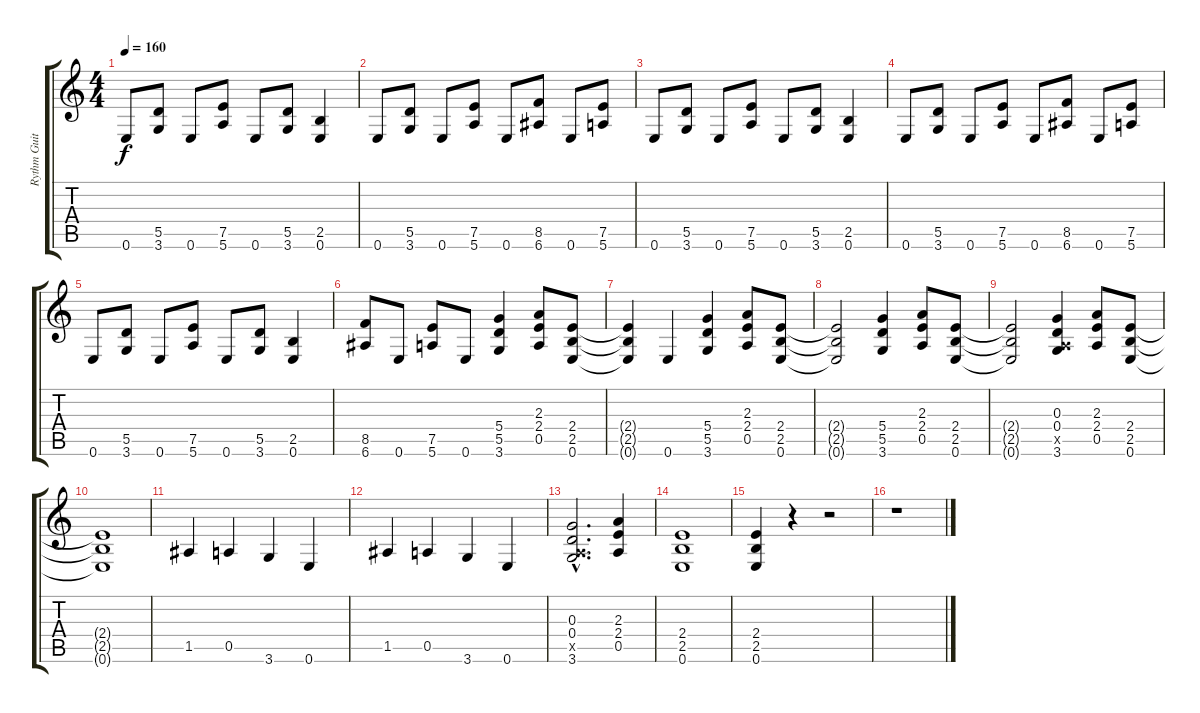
\track ("Rythm Guitar" "Rythm Guit") {instrument overdrivenguitar}
\staff {score tabs}
\tuning (E4 B3 G3 D3 A2 E2) {hide}
\ts (4 4)
\tempo 160
\clef g2
\ks c
0.6.8{dy f} (5.5 3.6).8 0.6.8 (7.5 5.6).8 0.6.8 (5.5 3.6).8 (2.5 0.6).4 |
0.6.8 (5.5 3.6).8 0.6.8 (7.5 5.6).8 0.6.8 (8.5 6.6).8 0.6.8 (7.5 5.6).8 |
0.6.8 (5.5 3.6).8 0.6.8 (7.5 5.6).8 0.6.8 (5.5 3.6).8 (2.5 0.6).4 |
0.6.8 (5.5 3.6).8 0.6.8 (7.5 5.6).8 0.6.8 (8.5 6.6).8 0.6.8 (7.5 5.6).8 |
0.6.8 (5.5 3.6).8 0.6.8 (7.5 5.6).8 0.6.8 (5.5 3.6).8 (2.5 0.6).4 |
(8.5 6.6).8 0.6.8 (7.5 5.6).8 0.6.8 (5.4 5.5 3.6).4 (2.3 2.4 0.5).8 (2.4 2.5 0.6).8 |
(2.4{t} 2.5{t} 0.6{t}).4 0.6.4 (5.4 5.5 3.6).4 (2.3 2.4 0.5).8 (2.4 2.5 0.6).8 |
(2.4{t} 2.5{t} 0.6{t}).2 (5.4 5.5 3.6).4 (2.3 2.4 0.5).8 (2.4 2.5 0.6).8 |
(2.4{t} 2.5{t} 0.6{t}).2 (0.3 0.4 0.5{x} 3.6).4 (2.3 2.4 0.5).8 (2.4 2.5 0.6).8 |
(2.4{t} 2.5{t} 0.6{t}).1 |
1.5.4 0.5.4 3.6.4 0.6.4 |
1.5.4 0.5.4 3.6.4 0.6.4 |
(0.3{hac} 0.4{hac} 0.5{hac x} 3.6{hac}).2{d} (2.3 2.4 0.5).4 |
(2.4 2.5 0.6).1 |
(2.4 2.5 0.6).4 r.4 r.2 |
r.1
